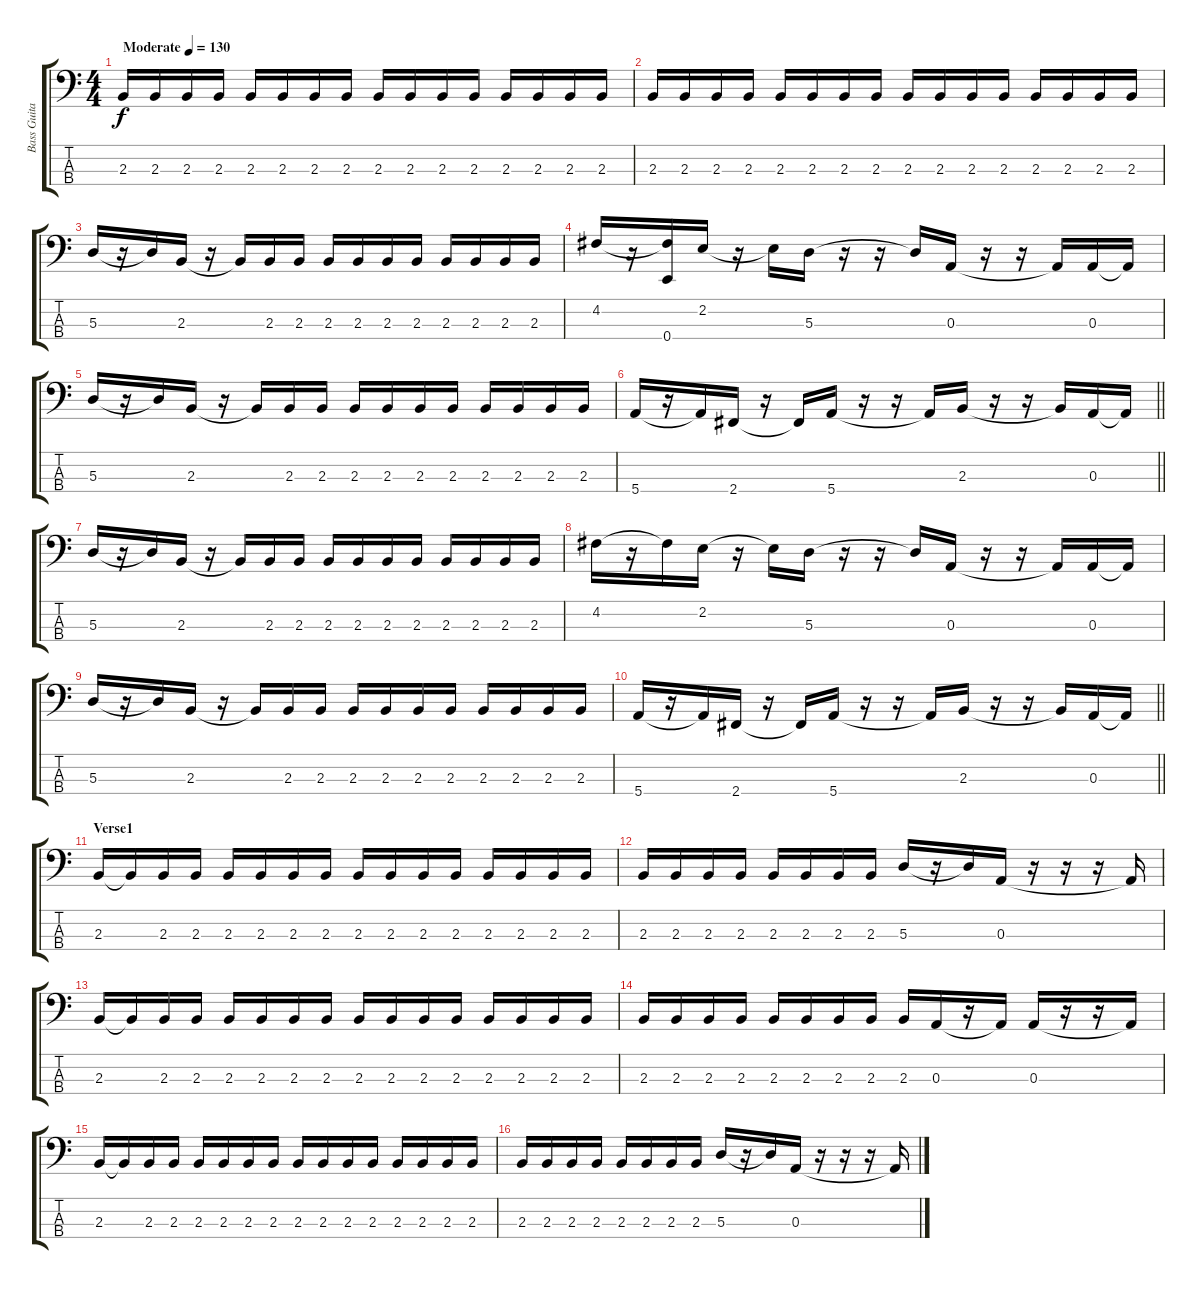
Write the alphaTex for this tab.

\track ("Bass Guitar" "Bass Guita") {instrument electricbassfinger}
\staff {score tabs}
\tuning (G2 D2 A1 E1) {hide}
\ts (4 4)
\tempo (130 "Moderate")
\clef f4
\ks c
2.3.16{dy f instrument electricbassfinger} 2.3.16 2.3.16 2.3.16 2.3.16 2.3.16 2.3.16 2.3.16 2.3.16 2.3.16 2.3.16 2.3.16 2.3.16 2.3.16 2.3.16 2.3.16 |
2.3.16 2.3.16 2.3.16 2.3.16 2.3.16 2.3.16 2.3.16 2.3.16 2.3.16 2.3.16 2.3.16 2.3.16 2.3.16 2.3.16 2.3.16 2.3.16 |
5.3.16 r.16 5.3{t}.16 2.3.16 r.16 2.3{t}.16 2.3.16 2.3.16 2.3.16 2.3.16 2.3.16 2.3.16 2.3.16 2.3.16 2.3.16 2.3.16 |
4.2.16 r.16 (4.2{t} 0.4).16 2.2.16 r.16 2.2{t}.16 5.3.16 r.16 r.16 5.3{t}.16 0.3.16 r.16 r.16 0.3{t}.16 0.3.16 0.3{t}.16 |
5.3.16 r.16 5.3{t}.16 2.3.16 r.16 2.3{t}.16 2.3.16 2.3.16 2.3.16 2.3.16 2.3.16 2.3.16 2.3.16 2.3.16 2.3.16 2.3.16 |
\barLineRight lightlight
5.4.16 r.16 5.4{t}.16 2.4.16 r.16 2.4{t}.16 5.4.16 r.16 r.16 5.4{t}.16 2.3.16 r.16 r.16 2.3{t}.16 0.3.16 0.3{t}.16 |
5.3.16 r.16 5.3{t}.16 2.3.16 r.16 2.3{t}.16 2.3.16 2.3.16 2.3.16 2.3.16 2.3.16 2.3.16 2.3.16 2.3.16 2.3.16 2.3.16 |
4.2.16 r.16 4.2{t}.16 2.2.16 r.16 2.2{t}.16 5.3.16 r.16 r.16 5.3{t}.16 0.3.16 r.16 r.16 0.3{t}.16 0.3.16 0.3{t}.16 |
5.3.16 r.16 5.3{t}.16 2.3.16 r.16 2.3{t}.16 2.3.16 2.3.16 2.3.16 2.3.16 2.3.16 2.3.16 2.3.16 2.3.16 2.3.16 2.3.16 |
\barLineRight lightlight
5.4.16 r.16 5.4{t}.16 2.4.16 r.16 2.4{t}.16 5.4.16 r.16 r.16 5.4{t}.16 2.3.16 r.16 r.16 2.3{t}.16 0.3.16 0.3{t}.16 |
\section ("" "Verse1")
2.3.16 2.3{t}.16 2.3.16 2.3.16 2.3.16 2.3.16 2.3.16 2.3.16 2.3.16 2.3.16 2.3.16 2.3.16 2.3.16 2.3.16 2.3.16 2.3.16 |
2.3.16 2.3.16 2.3.16 2.3.16 2.3.16 2.3.16 2.3.16 2.3.16 5.3.16 r.16 5.3{t}.16 0.3.16 r.16 r.16 r.16 0.3{t}.16 |
2.3.16 2.3{t}.16 2.3.16 2.3.16 2.3.16 2.3.16 2.3.16 2.3.16 2.3.16 2.3.16 2.3.16 2.3.16 2.3.16 2.3.16 2.3.16 2.3.16 |
2.3.16 2.3.16 2.3.16 2.3.16 2.3.16 2.3.16 2.3.16 2.3.16 2.3.16 0.3.16 r.16 0.3{t}.16 0.3.16 r.16 r.16 0.3{t}.16 |
2.3.16 2.3{t}.16 2.3.16 2.3.16 2.3.16 2.3.16 2.3.16 2.3.16 2.3.16 2.3.16 2.3.16 2.3.16 2.3.16 2.3.16 2.3.16 2.3.16 |
2.3.16 2.3.16 2.3.16 2.3.16 2.3.16 2.3.16 2.3.16 2.3.16 5.3.16 r.16 5.3{t}.16 0.3.16 r.16 r.16 r.16 0.3{t}.16
